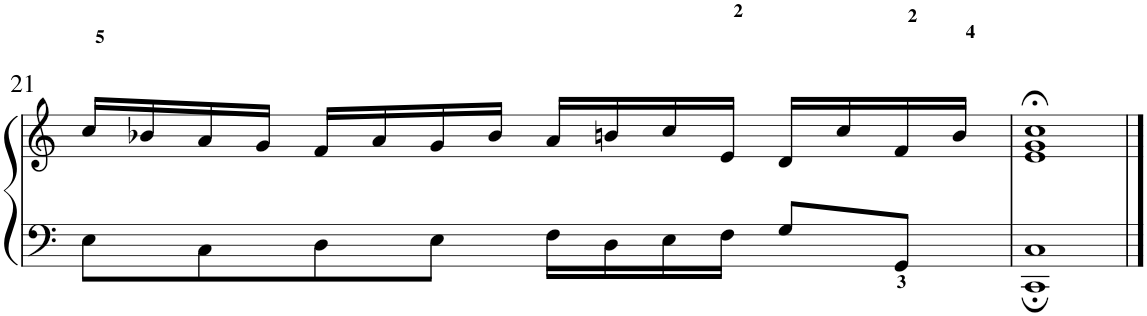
**kern	**kern
*part1	*part1
*staff2	*staff1
*I"Harpsichord	*
*I'Hpschd	*
!!LO:PB:g=z
*clefF4	*clefG2
*k[]	*k[]
*M4/4	*M4/4
*met(c)	*met(c)
=21	=21
8E\L	16cc/LL
.	16b-X/
8C\	16a/
.	16g/JJ
8D\	16f/LL
.	16a/
8E\J	16g/
.	16b-/JJ
16F\LL	16a;</LL
16D\	16bn;</
16E\	16cc;</
16F\JJ	16e;</JJ
8G/L	16d;</LL
.	16cc;</
8GG/J	16f;</
.	16b;</JJ
=22	=22
1CC; 1C;	1e;< 1g;< 1cc;<
==	==
*-	*-
